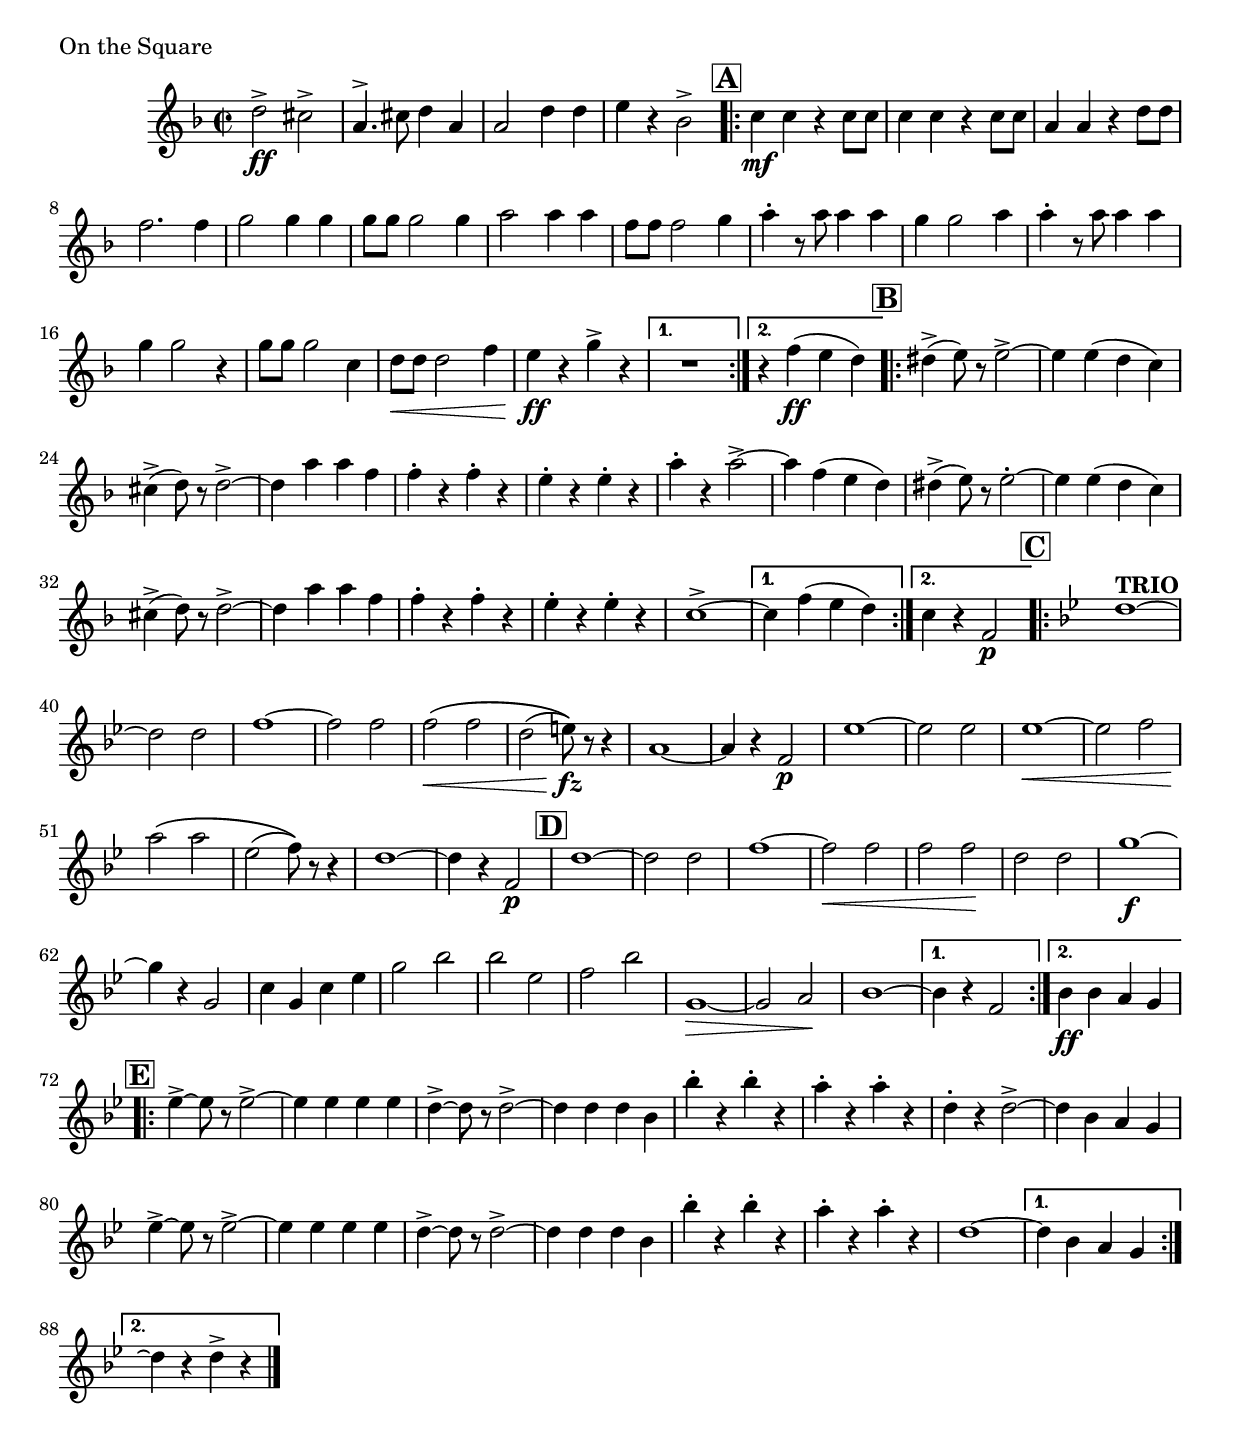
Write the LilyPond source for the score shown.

\version "2.18.0"
% When ready to include in collection: 1. Comment out paper.
% 				       2. Create include file of relative and
%					  header.
%Comment out from here
%{
#(ly:set-option 'point-and-click #t)
#(set-default-paper-size "a4" 'portrait)
#(set-global-staff-size 18) % set staff-size when ready to print

\include "Marsch_format.ly"

%...to here
%}
  \score {

    % Svenska Polisens Marscher: 1. On the Square   
    \relative c'' { 
    	    \key f \major \time 2/2 
    	    \compressFullBarRests
    	    \set Score.markFormatter = #format-mark-box-letters
    	    d2->\ff cis-> |a4.^> cis8 d4 a |a2 d4 d |e r bes2->
    	    
%Rehearsal mark A
	\mark \default
	\repeat volta 2 {
	c4\mf c r c8 c |c4 c r c8 c |a4 a r d8 d|f2. f4 |g2 g4 g |g8 g g2 g4
	a2 a4 a |f8 f f2 g4 |a-. r8 a a4 a |g4 g2 a4 |a-. r8 a a4 a |g g2 r4
	g8 g g2 c,4 |d8\< d d2 f4 |e\ff r g-> r }
	\alternative {
		{R1}
		{r4 f\ff (e d)}
	}

%Rehearsal mark B
	\mark \default
	\repeat volta 2 {
	dis4-> (e8) r e2->~ |e4 e (d c) |cis-> (d8) r d2->~ |d4 a' a f 
	f-. r f-. r |e-. r e-. r |a-. r a2->~ |a4 f (e d) |dis-> (e8) r e2-.~
	e4 e (d c) |cis-> (d8) r d2->~ |d4 a' a f |f-. r f-. r |e-. r e-. r 
	c1->~ }
	\alternative {
		{c4 f (e d)}
		{c4 r f,2\p}
	}	

%Rehearsal mark C
	\mark \default
	\repeat volta 2 {
	\key bes \major
	d'1~^\markup {\bold {TRIO}} |d2 d |f1~ |f2 f |f\<\( f |d (e8\fz)\) r8 r4
	a,1~ |a4 r f2\p |ees'1~ |ees2 ees |ees1~\< |ees2 f |a\! \(a 
	ees2 (f8)\) r r4 |d1~ |d4 r f,2\p
	
%Rehearsal mark D
	\mark \default
	d'1~ |d2 d |f1~ |f2\< f |f f\! |d d |g1~\f |g4 r g,2 |c4 g c ees |g2 bes 
	bes ees, |f bes |g,1~\> |g2 a\! |bes1~ }
	\alternative {
		{bes4 r f2}
		{bes4\ff bes a g}
	}
	
%Rehearsal mark E
	\mark \default
	\repeat volta 2 {
		ees'4->~ ees8 r ees2->~ |ees4 ees ees ees |d->~ d8 r d2->~
		d4 d d bes |bes'-. r bes-. r |a-. r a-. r |d,-. r d2->~ 
		d4 bes a g |ees'->~ ees8 r ees2->~ |ees4 ees ees ees 
		d->~ d8 r d2->~ |d4 d d bes |bes'-. r bes-. r |a-. r a-. r 
		d,1~ }
		\alternative {
			{d4 bes a g}
			{d'4\repeatTie r d-> r}
		}
		\bar "|."
    }%end relative
    \header {
    	    piece = "On the Square"
    	    composer = "Frank A. Panella"
    	}
    	\layout {ragged-last = ##t
    	}
  }%end score
